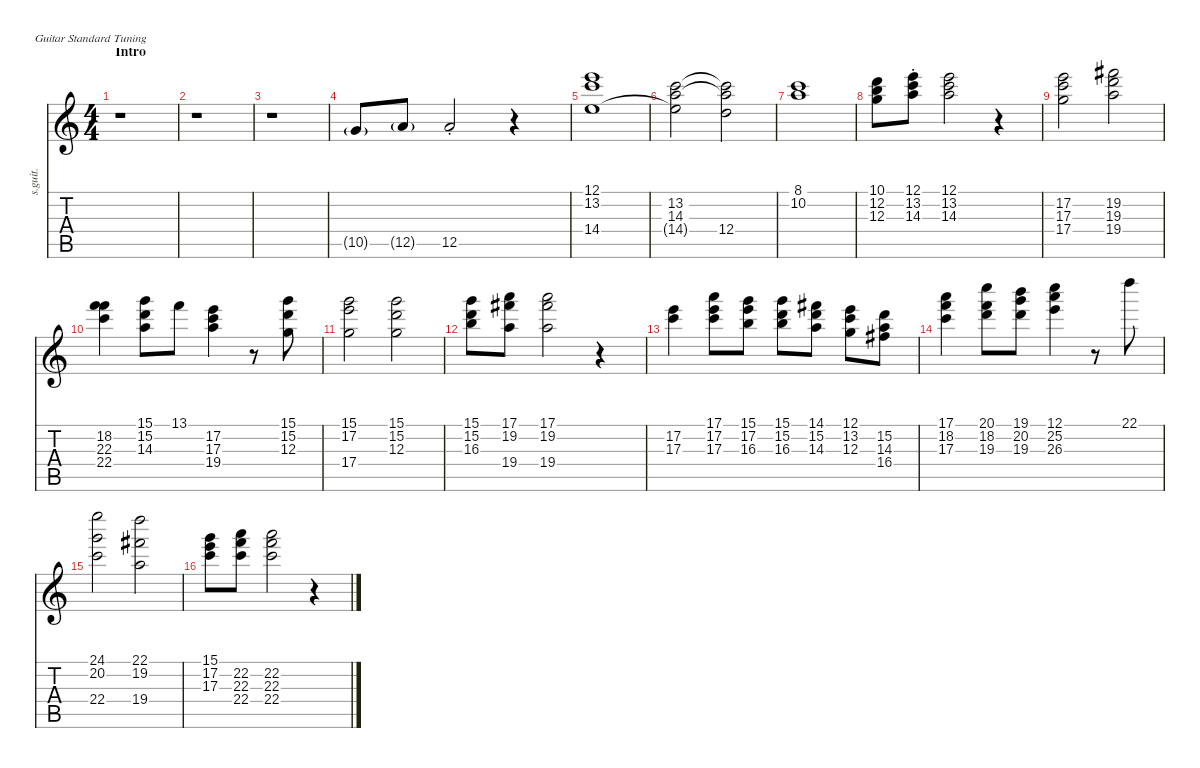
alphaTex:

\defaultSystemsLayout 4
\hideDynamics
\bracketExtendMode nobrackets
\track ("John Paul Jones - Recorders" "s.guit.") {instrument recorder}
\staff {score tabs}
\tuning (E4 B3 G3 D3 A2 E2)
\displaytranspose 12
\ts (4 4)
\beaming (8 2 2 2 2)
\section ("" "Intro")
\tempo (71 hide)
\clef g2
\ks c
r.1{dy f instrument recorder} |
r.1 |
r.1 |
10.5{g}.8{lyrics (0 "") lyrics (1 "") lyrics (2 "") lyrics (3 "") lyrics (4 "")} 12.5{g}.8{lyrics (0 "") lyrics (1 "") lyrics (2 "") lyrics (3 "") lyrics (4 "")} 12.5{st}.2{lyrics (0 "") lyrics (1 "") lyrics (2 "") lyrics (3 "") lyrics (4 "")} r.4 |
(12.1 13.2 14.4).1{lyrics (0 "") lyrics (1 "") lyrics (2 "") lyrics (3 "") lyrics (4 "") dy mp} |
(13.2 14.3 14.4{t}).2{lyrics (0 "") lyrics (1 "") lyrics (2 "") lyrics (3 "") lyrics (4 "")} (13.2{t} 14.3{t} 12.4).2{lyrics (0 "") lyrics (1 "") lyrics (2 "") lyrics (3 "") lyrics (4 "")} |
(8.1 10.2).1{lyrics (0 "") lyrics (1 "") lyrics (2 "") lyrics (3 "") lyrics (4 "")} |
(10.1 12.2 12.3).8{lyrics (0 "") lyrics (1 "") lyrics (2 "") lyrics (3 "") lyrics (4 "")} (12.1 13.2 14.3{st}).8{lyrics (0 "") lyrics (1 "") lyrics (2 "") lyrics (3 "") lyrics (4 "")} (12.1 13.2 14.3).2{lyrics (0 "") lyrics (1 "") lyrics (2 "") lyrics (3 "") lyrics (4 "")} r.4 |
(17.2 17.3 17.4).2{lyrics (0 "") lyrics (1 "") lyrics (2 "") lyrics (3 "") lyrics (4 "")} (19.2{acc #} 19.3 19.4).2{lyrics (0 "") lyrics (1 "") lyrics (2 "") lyrics (3 "") lyrics (4 "")} |
(22.3 18.2 22.4).4{lyrics (0 "") lyrics (1 "") lyrics (2 "") lyrics (3 "") lyrics (4 "")} (15.1 15.2 14.3).8{lyrics (0 "") lyrics (1 "") lyrics (2 "") lyrics (3 "") lyrics (4 "")} 13.1.8{lyrics (0 "") lyrics (1 "") lyrics (2 "") lyrics (3 "") lyrics (4 "")} (17.2 17.3 19.4).4{lyrics (0 "") lyrics (1 "") lyrics (2 "") lyrics (3 "") lyrics (4 "")} r.8 (15.1 15.2 12.3).8{lyrics (0 "") lyrics (1 "") lyrics (2 "") lyrics (3 "") lyrics (4 "")} |
(15.1 17.2 17.4).2{lyrics (0 "") lyrics (1 "") lyrics (2 "") lyrics (3 "") lyrics (4 "")} (15.1 15.2 12.3).2{lyrics (0 "") lyrics (1 "") lyrics (2 "") lyrics (3 "") lyrics (4 "")} |
(15.1 15.2 16.3).8{lyrics (0 "") lyrics (1 "") lyrics (2 "") lyrics (3 "") lyrics (4 "")} (17.1 19.2{acc #} 19.4).8{lyrics (0 "") lyrics (1 "") lyrics (2 "") lyrics (3 "") lyrics (4 "")} (17.1 19.2{acc #} 19.4).2{lyrics (0 "") lyrics (1 "") lyrics (2 "") lyrics (3 "") lyrics (4 "")} r.4 |
(17.2 17.3).4{lyrics (0 "") lyrics (1 "") lyrics (2 "") lyrics (3 "") lyrics (4 "")} (17.1 17.2 17.3).8{lyrics (0 "") lyrics (1 "") lyrics (2 "") lyrics (3 "") lyrics (4 "")} (15.1 17.2 16.3).8{lyrics (0 "") lyrics (1 "") lyrics (2 "") lyrics (3 "") lyrics (4 "")} (15.1 15.2 16.3).8{lyrics (0 "") lyrics (1 "") lyrics (2 "") lyrics (3 "") lyrics (4 "")} (14.1{acc #} 15.2 14.3).8{lyrics (0 "") lyrics (1 "") lyrics (2 "") lyrics (3 "") lyrics (4 "")} (12.1 13.2 12.3).8{lyrics (0 "") lyrics (1 "") lyrics (2 "") lyrics (3 "") lyrics (4 "")} (15.2 14.3 16.4{acc #}).8{lyrics (0 "") lyrics (1 "") lyrics (2 "") lyrics (3 "") lyrics (4 "")} |
(17.1 18.2 17.3).4{lyrics (0 "") lyrics (1 "") lyrics (2 "") lyrics (3 "") lyrics (4 "")} (20.1 18.2 19.3).8{lyrics (0 "") lyrics (1 "") lyrics (2 "") lyrics (3 "") lyrics (4 "")} (19.1 20.2 19.3).8{lyrics (0 "") lyrics (1 "") lyrics (2 "") lyrics (3 "") lyrics (4 "")} (12.1 25.2 26.3).4{lyrics (0 "") lyrics (1 "") lyrics (2 "") lyrics (3 "") lyrics (4 "")} r.8 22.1.8{lyrics (0 "") lyrics (1 "") lyrics (2 "") lyrics (3 "") lyrics (4 "")} |
(24.1 20.2 22.4).2{lyrics (0 "") lyrics (1 "") lyrics (2 "") lyrics (3 "") lyrics (4 "")} (22.1 19.2{acc #} 19.4).2{lyrics (0 "") lyrics (1 "") lyrics (2 "") lyrics (3 "") lyrics (4 "")} |
(15.1 17.2 17.3).8{lyrics (0 "") lyrics (1 "") lyrics (2 "") lyrics (3 "") lyrics (4 "")} (22.2 22.3 22.4).8{lyrics (0 "") lyrics (1 "") lyrics (2 "") lyrics (3 "") lyrics (4 "")} (22.2 22.3 22.4).2{lyrics (0 "") lyrics (1 "") lyrics (2 "") lyrics (3 "") lyrics (4 "")} r.4
